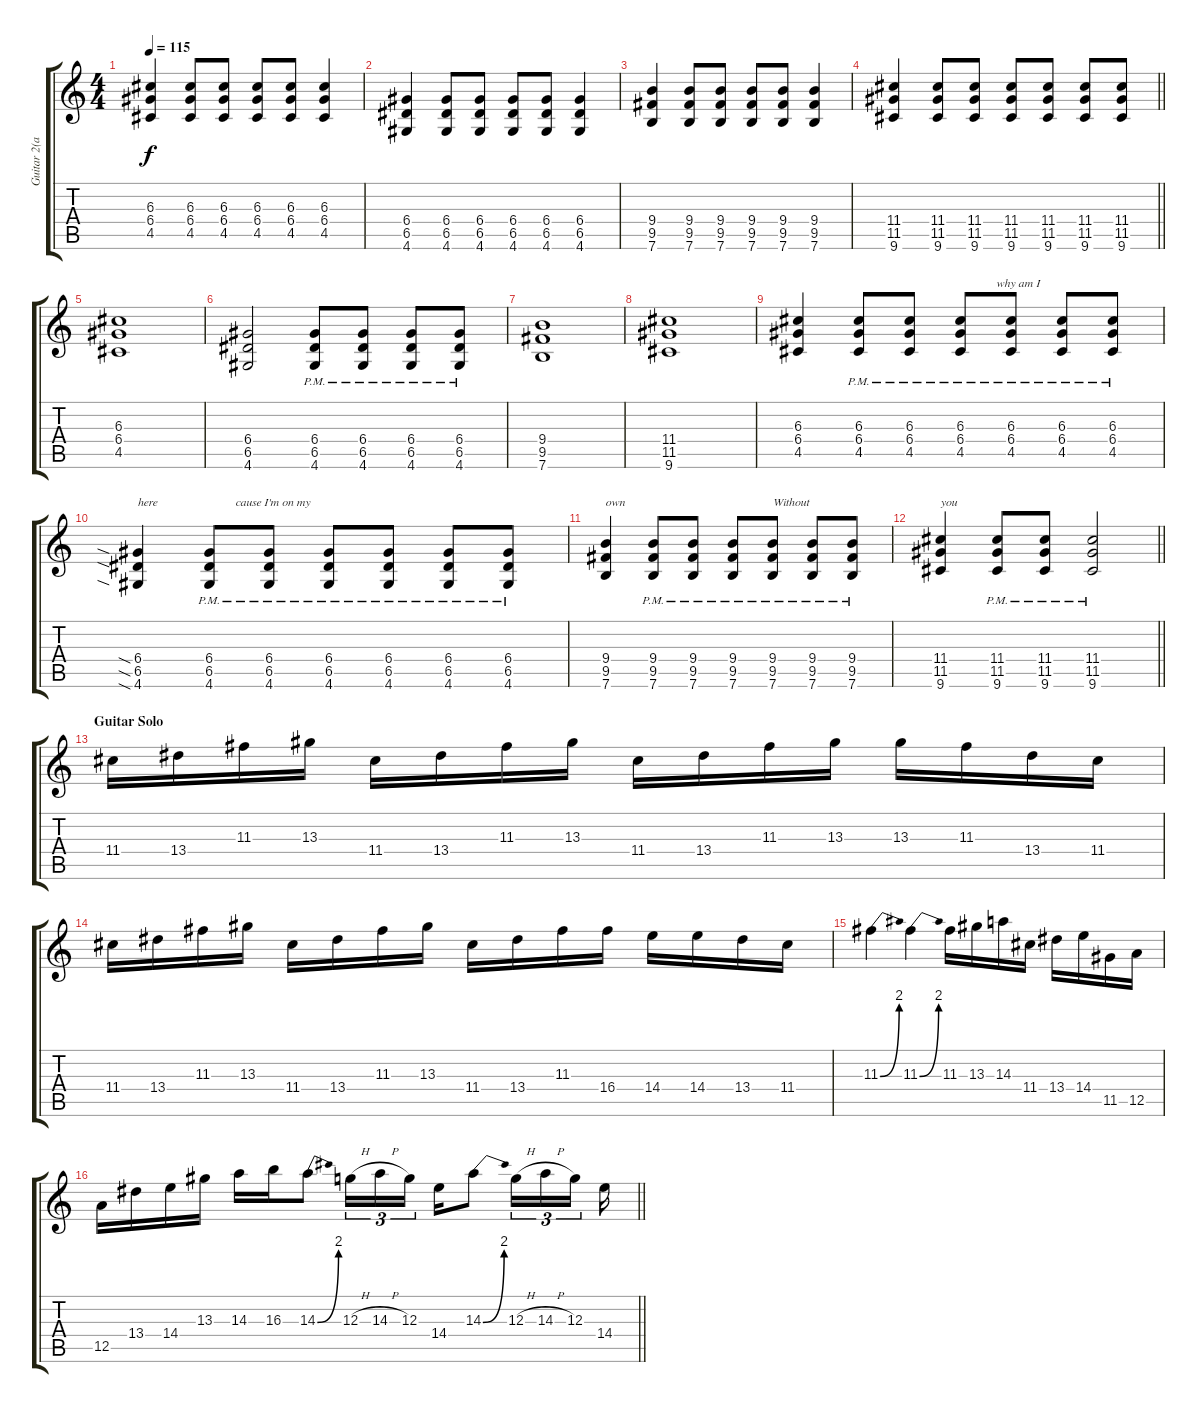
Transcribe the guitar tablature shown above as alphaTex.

\track ("Guitar 2(acous/distortion)" "Guitar 2(a") {instrument acousticguitarsteel}
\staff {score tabs}
\tuning (E4 B3 G3 D3 A2 E2) {hide}
\ts (4 4)
\tempo 115
\clef g2
\ks c
(6.3 6.4 4.5).4{dy f} (6.3 6.4 4.5).8 (6.3 6.4 4.5).8 (6.3 6.4 4.5).8 (6.3 6.4 4.5).8 (6.3 6.4 4.5).4 |
(6.4 6.5 4.6).4 (6.4 6.5 4.6).8 (6.4 6.5 4.6).8 (6.4 6.5 4.6).8 (6.4 6.5 4.6).8 (6.4 6.5 4.6).4 |
(9.4 9.5 7.6).4 (9.4 9.5 7.6).8 (9.4 9.5 7.6).8 (9.4 9.5 7.6).8 (9.4 9.5 7.6).8 (9.4 9.5 7.6).4 |
\barLineRight lightlight
(11.4 11.5 9.6).4 (11.4 11.5 9.6).8 (11.4 11.5 9.6).8 (11.4 11.5 9.6).8 (11.4 11.5 9.6).8 (11.4 11.5 9.6).8 (11.4 11.5 9.6).8 |
(6.3 6.4 4.5).1 |
(6.4 6.5 4.6).2 (6.4{pm} 6.5 4.6).8 (6.4{pm} 6.5 4.6).8 (6.4{pm} 6.5 4.6).8 (6.4{pm} 6.5 4.6).8 |
(9.4 9.5 7.6).1 |
(11.4 11.5 9.6).1 |
(6.3 6.4 4.5).4 (6.3{pm} 6.4{pm} 4.5{pm}).8 (6.3{pm} 6.4{pm} 4.5{pm}).8 (6.3{pm} 6.4{pm} 4.5{pm}).8{txt "            why am I "} (6.3{pm} 6.4{pm} 4.5{pm}).8 (6.3{pm} 6.4{pm} 4.5{pm}).8 (6.3{pm} 6.4{pm} 4.5{pm}).8 |
(6.4{sia} 6.5{sia} 4.6{sia}).4{txt "here                          cause I'm on my "} (6.4{pm} 6.5{pm} 4.6{pm}).8 (6.4{pm} 6.5{pm} 4.6{pm}).8 (6.4{pm} 6.5{pm} 4.6{pm}).8 (6.4{pm} 6.5{pm} 4.6{pm}).8 (6.4{pm} 6.5{pm} 4.6{pm}).8 (6.4{pm} 6.5{pm} 4.6{pm}).8 |
(9.4 9.5 7.6).4{txt "own"} (9.4{pm} 9.5{pm} 7.6{pm}).8 (9.4{pm} 9.5{pm} 7.6{pm}).8 (9.4{pm} 9.5{pm} 7.6{pm}).8 (9.4{pm} 9.5{pm} 7.6{pm}).8{txt "Without"} (9.4{pm} 9.5{pm} 7.6{pm}).8 (9.4{pm} 9.5{pm} 7.6{pm}).8 |
\barLineRight lightlight
(11.4 11.5 9.6).4{txt "you"} (11.4{pm} 11.5{pm} 9.6{pm}).8 (11.4{pm} 11.5{pm} 9.6{pm}).8 (11.4{pm} 11.5{pm} 9.6{pm}).2 |
\section ("" "Guitar Solo")
11.4.16{volume 16 instrument overdrivenguitar} 13.4.16 11.3.16 13.3.16 11.4.16 13.4.16 11.3.16 13.3.16 11.4.16 13.4.16 11.3.16 13.3.16 13.3.16 11.3.16 13.4.16 11.4.16 |
11.4.16 13.4.16 11.3.16 13.3.16 11.4.16 13.4.16 11.3.16 13.3.16 11.4.16 13.4.16 11.3.16 16.4.16 14.4.16 14.4.16 13.4.16 11.4.16 |
11.3{be (bend 0 0 60 8)}.4 11.3{be (bend 0 0 60 8)}.4 11.3.16 13.3.16 14.3.16 11.4.16 13.4.16 14.4.16 11.5.16 12.5.16 |
\barLineRight lightlight
12.5.16 13.4.16 14.4.16 13.3.16 14.3.16 16.3.16 14.3{be (bend 0 0 60 8)}.8 12.3{h}.16{tu (3 2)} 14.3{h}.16{tu (3 2)} 12.3.16{tu (3 2) beam splitsecondary} 14.4.16 14.3{be (bend 0 0 60 8)}.8 12.3{h}.16{tu (3 2)} 14.3{h}.16{tu (3 2)} 12.3.16{tu (3 2) beam splitsecondary} 14.4.16
